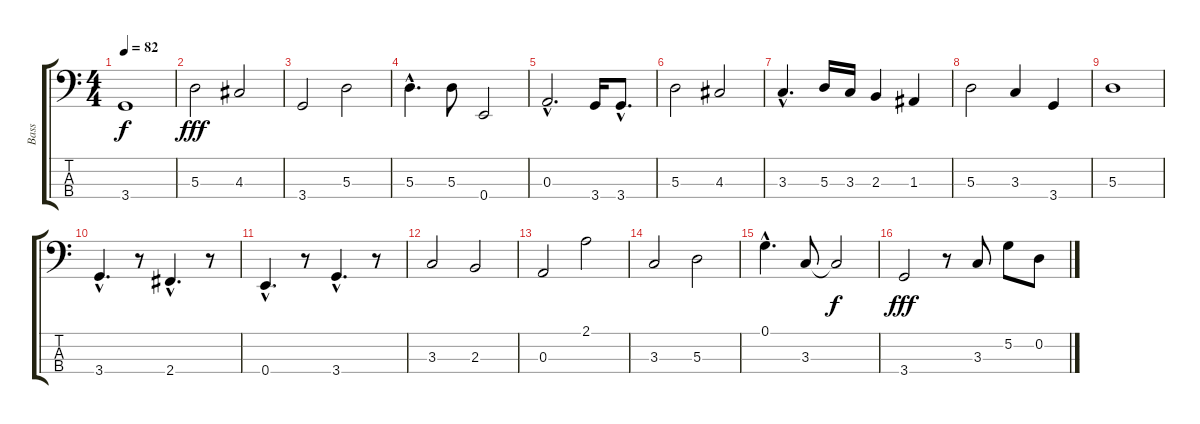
\track ("Bass" "Bass") {instrument electricbassfinger}
\staff {score tabs}
\tuning (G2 D2 A1 E1) {hide}
\ts (4 4)
\tempo 82
\clef f4
\ks c
3.4{t}.1{dy f} |
5.3.2{dy fff} 4.3.2 |
3.4.2 5.3.2 |
5.3{hac}.4{d} 5.3.8 0.4.2 |
0.3{hac}.2{d} 3.4.16 3.4{hac}.8{d} |
5.3.2 4.3.2 |
3.3{hac}.4{d} 5.3.16 3.3.16 2.3.4 1.3.4 |
5.3.2 3.3.4 3.4.4 |
5.3.1 |
3.4{hac}.4{d} r.8 2.4{hac}.4{d} r.8 |
0.4{hac}.4{d} r.8 3.4{hac}.4{d} r.8 |
3.3.2 2.3.2 |
0.3.2 2.1.2 |
3.3.2 5.3.2 |
0.1{hac}.4{d} 3.3.8 3.3{t}.2{dy f} |
3.4.2{dy fff} r.8 3.3.8 5.2.8 0.2.8
